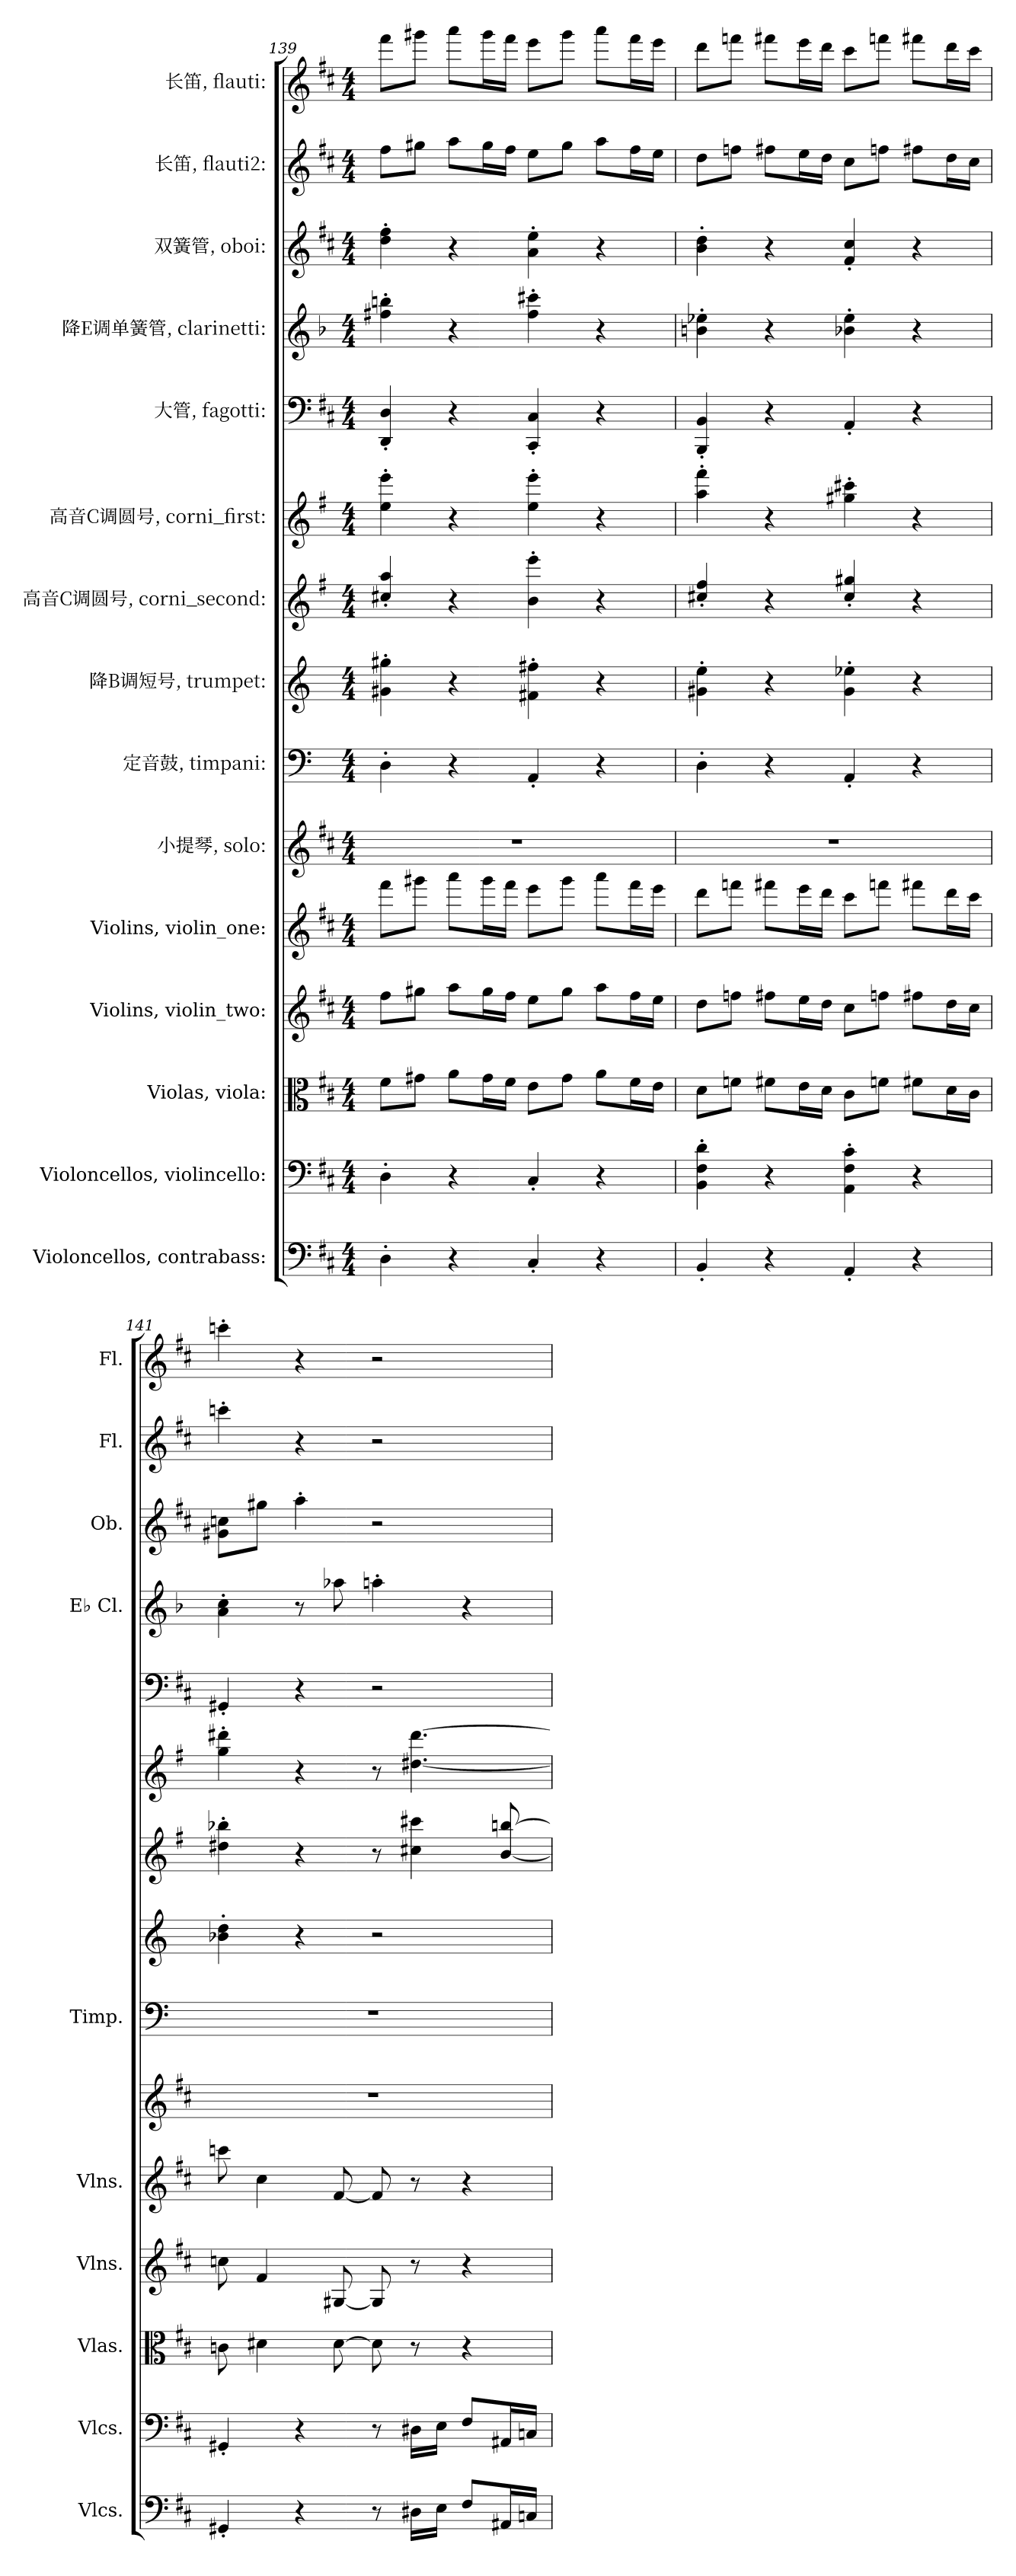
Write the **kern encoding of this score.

**kern	**kern	**kern	**kern	**kern	**kern	**kern	**kern	**kern	**kern	**kern	**kern	**kern	**kern	**kern
*part15	*part14	*part13	*part12	*part11	*part10	*part9	*part8	*part7	*part6	*part5	*part4	*part3	*part2	*part1
*staff15	*staff14	*staff13	*staff12	*staff11	*staff10	*staff9	*staff8	*staff7	*staff6	*staff5	*staff4	*staff3	*staff2	*staff1
*I"Violoncellos, contrabass:	*I"Violoncellos, violincello:	*I"Violas, viola:	*I"Violins, violin_two:	*I"Violins, violin_one:	*I"小提琴, solo:	*I"定音鼓, timpani:	*I"降B调短号, trumpet:	*I"高音C调圆号, corni_second:	*I"高音C调圆号, corni_first:	*I"大管, fagotti:	*I"降E调单簧管, clarinetti:	*I"双簧管, oboi:	*I"长笛, flauti2:	*I"长笛, flauti:
*I'Vlcs.	*I'Vlcs.	*I'Vlas.	*I'Vlns.	*I'Vlns.	*	*I'Timp.	*	*	*	*	*I'E♭ Cl.	*I'Ob.	*I'Fl.	*I'Fl.
*clefF4	*clefF4	*clefC3	*clefG2	*clefG2	*clefG2	*clefF4	*clefG2	*clefG2	*clefG2	*clefF4	*clefG2	*clefG2	*clefG2	*clefG2
*	*	*	*	*	*	*	*ITrd1c2	*ITrd4c7	*ITrd4c7	*	*ITrd-2c-3	*	*	*
*k[f#c#]	*k[f#c#]	*k[f#c#]	*k[f#c#]	*k[f#c#]	*k[f#c#]	*k[]	*k[b-e-]	*k[]	*k[]	*k[f#c#]	*k[b-e-a-d-]	*k[f#c#]	*k[f#c#]	*k[f#c#]
*M4/4	*M4/4	*M4/4	*M4/4	*M4/4	*M4/4	*M4/4	*M4/4	*M4/4	*M4/4	*M4/4	*M4/4	*M4/4	*M4/4	*M4/4
=139	=139	=139	=139	=139	=139	=139	=139	=139	=139	=139	=139	=139	=139	=139
4D'\	4D'\	8f#\L	8ff#\L	8fff#\L	1r	4D'\	4f#X\' 4ff#X\'	4f#X/' 4dd/'	4a\' 4aa\'	4DD/' 4D/'	4aan\' 4dddn\'	4dd\' 4ff#\'	8ff#\L	8fff#\L
.	.	8g#X\J	8gg#X\J	8ggg#X\J	.	.	.	.	.	.	.	.	8gg#X\J	8ggg#X\J
4r	4r	8a\L	8aa\L	8aaa\L	.	4r	4r	4r	4r	4r	4r	4r	8aa\L	8aaa\L
.	.	16g#\L	16gg#\L	16ggg#\L	.	.	.	.	.	.	.	.	16gg#\L	16ggg#\L
.	.	16f#\JJ	16ff#\JJ	16fff#\JJ	.	.	.	.	.	.	.	.	16ff#\JJ	16fff#\JJ
4C#'/	4C#'/	8e\L	8ee\L	8eee\L	.	4AA'/	4en\' 4een\'	4e\' 4aa\'	4a\' 4aa\'	4CC#/' 4C#/'	4aa\' 4eeen\'	4a\' 4ee\'	8ee\L	8eee\L
.	.	8g#\J	8gg#\J	8ggg#\J	.	.	.	.	.	.	.	.	8gg#\J	8ggg#\J
4r	4r	8a\L	8aa\L	8aaa\L	.	4r	4r	4r	4r	4r	4r	4r	8aa\L	8aaa\L
.	.	16f#\L	16ff#\L	16fff#\L	.	.	.	.	.	.	.	.	16ff#\L	16fff#\L
.	.	16e\JJ	16ee\JJ	16eee\JJ	.	.	.	.	.	.	.	.	16ee\JJ	16eee\JJ
!!LO:PB:g=z
=140	=140	=140	=140	=140	=140	=140	=140	=140	=140	=140	=140	=140	=140	=140
4BB'/	4BB\' 4F#\' 4d\'	8d\L	8dd\L	8ddd\L	1r	4D'\	4f#X\' 4dd\'	4f#X/' 4b/'	4dd\' 4bb\'	4BBB/' 4BB/'	4ddn\' 4gg-X\'	4b\' 4dd\'	8dd\L	8ddd\L
.	.	8fn\J	8ffn\J	8fffn\J	.	.	.	.	.	.	.	.	8ffn\J	8fffn\J
4r	4r	8f#X\L	8ff#X\L	8fff#X\L	.	4r	4r	4r	4r	4r	4r	4r	8ff#X\L	8fff#X\L
.	.	16e\L	16ee\L	16eee\L	.	.	.	.	.	.	.	.	16ee\L	16eee\L
.	.	16d\JJ	16dd\JJ	16ddd\JJ	.	.	.	.	.	.	.	.	16dd\JJ	16ddd\JJ
4AA'/	4AA\' 4F#\' 4c#\'	8c#\L	8cc#\L	8ccc#\L	.	4AA'/	4f#\' 4dd-X\'	4f#/' 4cc#X/'	4cc#X\' 4ff#X\'	4AA'/	4dd-X\' 4gg-\'	4f#/' 4cc#/'	8cc#\L	8ccc#\L
.	.	8fn\J	8ffn\J	8fffn\J	.	.	.	.	.	.	.	.	8ffn\J	8fffn\J
4r	4r	8f#X\L	8ff#X\L	8fff#X\L	.	4r	4r	4r	4r	4r	4r	4r	8ff#X\L	8fff#X\L
.	.	16d\L	16dd\L	16ddd\L	.	.	.	.	.	.	.	.	16dd\L	16ddd\L
.	.	16c#\JJ	16cc#\JJ	16ccc#\JJ	.	.	.	.	.	.	.	.	16cc#\JJ	16ccc#\JJ
=141	=141	=141	=141	=141	=141	=141	=141	=141	=141	=141	=141	=141	=141	=141
4GG#X'/	4GG#X'/	8cn\	8ccn\	8cccn\	1r	1r	4a-X\' 4cc\'	4g#X\' 4ee-X\'	4cc\' 4gg#X\'	4GG#X'/	4cc\' 4ee-\'	8g#X\ 8ccn\L	4cccn'\	4cccn'\
.	.	4d#X\	4f#/	4cc#\	.	.	.	.	.	.	.	8gg#X\J	.	.
4r	4r	.	.	.	.	.	4r	4r	4r	4r	8r	4aa'\	4r	4r
.	.	[8d#\	[8G#X/	[8f#/	.	.	.	.	.	.	8ccc-X\	.	.	.
8r	8r	8d#\]	8G#/]	8f#/]	.	.	2r	8r	8r	2r	4cccn'\	2r	2r	2r
16D#X\LL	16D#X\LL	8r	8r	8r	.	.	.	4f#X\ 4ff#X\	[4.g#X\ [4.gg#\	.	.	.	.	.
16E\JJ	16E\JJ	.	.	.	.	.	.	.	.	.	.	.	.	.
8F#/L	8F#/L	4r	4r	4r	.	.	.	.	.	.	4r	.	.	.
16AA#X/L	16AA#X/L	.	.	.	.	.	.	[8e/ [8een/	.	.	.	.	.	.
16Cn/JJ	16Cn/JJ	.	.	.	.	.	.	.	.	.	.	.	.	.
=	=	=	=	=	=	=	=	=	=	=	=	=	=	=
*-	*-	*-	*-	*-	*-	*-	*-	*-	*-	*-	*-	*-	*-	*-
